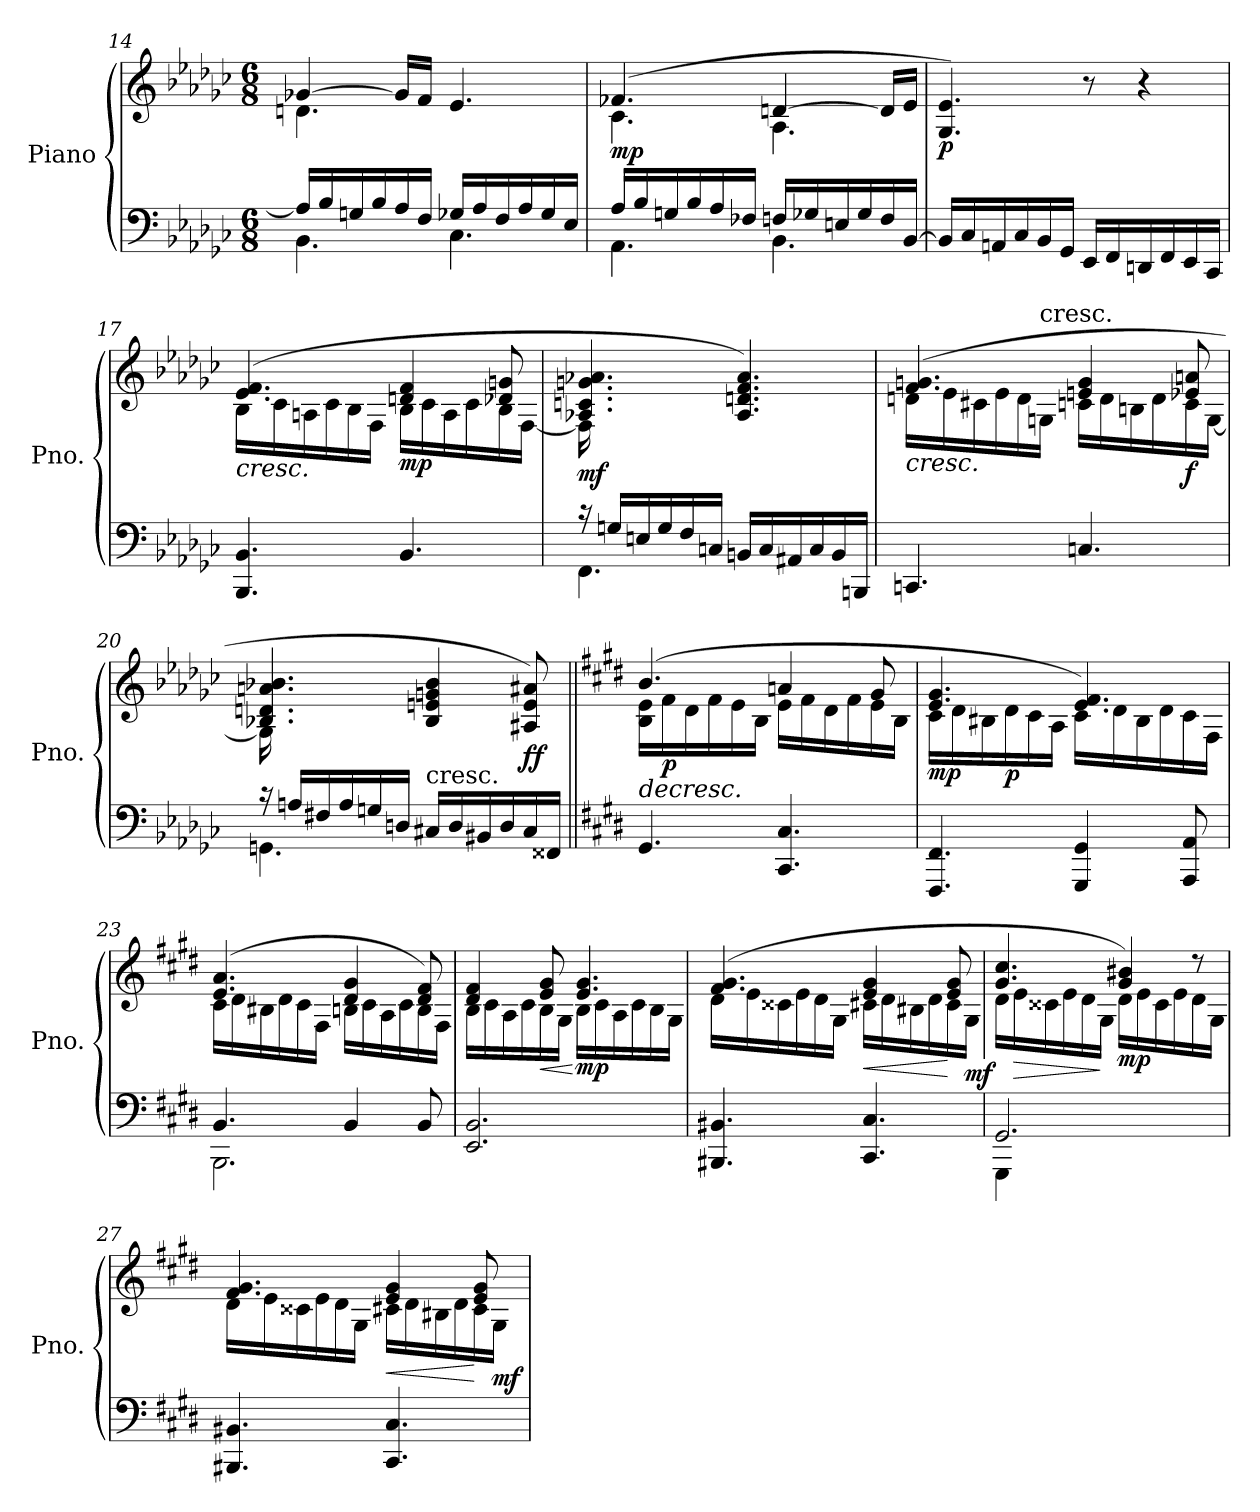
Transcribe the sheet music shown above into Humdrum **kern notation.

**kern	**kern	**dynam
*part1	*part1	*part1
*staff2	*staff1	*staff1/2
*I"Piano	*	*
*I'Pno.	*	*
*clefF4	*clefG2	*
*k[b-e-a-d-g-c-]	*k[b-e-a-d-g-c-]	*
*G-:	*G-:	*
*M6/8	*M6/8	*
=14	=14	=14
*^	*^	*
16A-/LL]	4.BB-\	[4g-X/	4.dn\	.
16B-/	.	.	.	.
16Gn/	.	.	.	.
16B-/	.	.	.	.
16A-/	.	16g-/LL]	.	.
16F/JJ	.	16f/JJ	.	.
16G-X/LL	4.C-\	4.e-/	4.ryy	.
16A-/	.	.	.	.
16F/	.	.	.	.
16A-/	.	.	.	.
16G-/	.	.	.	.
16E-/JJ	.	.	.	.
!!LO:LB:g=z	!!
=15	=15	=15	=15	=15
!	!	!	!	!LO:DY:b
16A-/LL	4.AA-\	(>4.f-X/	4.c-\	mp
16B-/	.	.	.	.
16Gn/	.	.	.	.
16B-/	.	.	.	.
16A-/	.	.	.	.
16F-X/JJ	.	.	.	.
16Fn/LL	4.BB-\	[4dn/	4.A-\	.
16G-X/	.	.	.	.
16En/	.	.	.	.
16G-/	.	.	.	.
16F/	.	16d/LL]	.	.
[16BB-/JJ	.	16e-/JJ	.	.
*v	*v	*	*	*
*	*v	*v	*
=16	=16	=16
!	!	!LO:DY:b
16BB-/LL]	4.G-/ 4.e-/)	p
16C-/	.	.
16AAn/	.	.
16C-/	.	.
16BB-/	.	.
16GG-/JJ	.	.
16EE-/LL	8r	.
16FF/	.	.
16DDn/	4r	.
16FF/	.	.
16EE-/	.	.
16CC-/JJ	.	.
!!LO:LB:g=z
=17	=17	=17
!	!	!LO:HP:b
*	*^	*
4.BBB-/ 4.BB-/	(>4.e-/ 4.f/	16B-\LL	<
.	.	16c-\	.
.	.	16An\	.
.	.	16c-\	.
.	.	16B-\	.
.	.	16F\JJ	.
!	!	!	!LO:DY:b
4.BB-/	4dn/ 4f/	16B-\LL	mp
.	.	16c-\	.
.	.	16A\	.
.	.	16c-\	.
.	8d-X/ 8gn/	16B-\	.
.	.	[16F\JJ	[
=18	=18	=18	=18
*^	*	*	*
!	!	!	!	!LO:DY:b
16r	4.FF\	4.A-X/ 4.cn/ 4.gn/ 4.a-X/	16F\]	mf
16Gn/LL	.	.	2ryy	.
16En/	.	.	.	.
16G/	.	.	.	.
16F/	.	.	.	.
16Cn/JJ	.	.	.	.
16BBn/LL	4.ryy	4.A-/ 4.dn/ 4.f/ 4.a-/)	.	.
16C/	.	.	.	.
16AA#X/	.	.	.	.
16C/	.	.	8.ryy	.
16BB/	.	.	.	.
16BBBn/JJ	.	.	.	.
*v	*v	*	*	*
!!LO:LB:g=z	!!
=19	=19	=19	=19
!	!	!	!LO:HP:b
4.CCn/	(>4.f/ 4.gn/	16dn\LL	<
.	.	16e-\	.
.	.	16c#X\	.
.	.	16e-\	.
.	.	16d\	.
!	!	!LO:TX:a:t=cresc.	!
.	.	16Gn\JJ	.
4.Cn/	4en/ 4g/	16cn\LL	.
.	.	16d\	.
.	.	16Bn\	.
.	.	16d\	.
!	!	!	!LO:DY:b
.	8e-X/ 8an/	16c\	f
.	.	[16G\JJ	[
=20	=20	=20	=20
*^	*	*	*
16r	4.GGn\	4.B-X/ 4.dn/ 4.an/ 4.b-X/	16G\]	.
16An/LL	.	.	2ryy	.
16F#X/	.	.	.	.
16A/	.	.	.	.
16Gn/	.	.	.	.
16Dn/JJ	.	.	.	.
!LO:TX:a:t=cresc.	!	!	!	!
16C#X/LL	4.ryy	4B-/ 4en/ 4gn/ 4b-/	.	.
16D/	.	.	.	.
16BB#X/	.	.	.	.
16D/	.	.	8.ryy	.
!	!	!	!	!LO:DY:b
16C#/	.	8A#X/ 8e/ 8a#X/)	.	ff
16FF##X/JJ	.	.	.	.
*v	*v	*	*	*
!!LO:LB:g=z	!!
=21||	=21||	=21||	=21||
*k[f#c#g#d#]	*k[f#c#g#d#]	*	*
*E:	*E:	*	*
!	!	!	!LO:HP:b
!	!	!	!LO:DY:n=1:b
!	!	!	!LO:DY:n=2:b
4.GG#/	(>4.b/	16B\ 16e\LL	> fp f
!	!	!	!LO:DY:n=3:b
.	.	16f#\	p
.	.	16d#\	.
.	.	16f#\	]
.	.	16e\	.
.	.	16B\JJ	.
4.CC#/ 4.C#/	4an/	16e\LL	.
.	.	16f#\	.
.	.	16d#\	.
.	.	16f#\	.
.	8g#/	16e\	.
.	.	16B\JJ	.
=22	=22	=22	=22
!	!	!	!LO:DY:b
4.FFF#/ 4.FF#/	4.e/ 4.g#/	16c#\LL	mp
.	.	16d#\	.
.	.	16B#X\	.
!	!	!	!LO:DY:b
.	.	16d#\	p
.	.	16c#\	.
.	.	16A\JJ	.
4GGG#/ 4GG#/	4.e/ 4.f#/)	16c#\LL	.
.	.	16d#\	.
.	.	16B#\	.
.	.	16d#\	.
8AAA/ 8AA/	.	16c#\	.
.	.	16F#\JJ	.
!!LO:PB:g=z	!!
=23	=23	=23	=23
*^	*	*	*
4.BB/	2.BBB\	(>4.e/ 4.a/	16c#\LL	.
.	.	.	16d#\	.
.	.	.	16B#X\	.
.	.	.	16d#\	.
.	.	.	16c#\	.
.	.	.	16F#\JJ	.
4BB/	.	4d#/ 4g#/	16Bn\LL	.
.	.	.	16c#\	.
.	.	.	16A\	.
.	.	.	16c#\	.
8BB/	.	8d#/ 8f#/)	16B\	.
.	.	.	16F#\JJ	.
*v	*v	*	*	*
=24	=24	=24	=24
2.EE/ 2.BB/	4d#/ 4f#/	16B\LL	.
.	.	16c#\	.
.	.	16A\	.
.	.	16c#\	.
!	!	!	!LO:HP:b
.	8e/ 8g#/	16B\	<
.	.	16G#\JJ	.
!	!	!	!LO:DY:n=1:b
.	4.e/ 4.g#/	16B\LL	[ mp
.	.	16c#\	.
.	.	16A\	.
.	.	16c#\	.
.	.	16B\	.
.	.	16G#\JJ	.
!!LO:LB:g=z	!!
=25	=25	=25	=25
4.BBB#X/ 4.BB#X/	(>4.f#/ 4.g#/	16d#\LL	.
.	.	16e\	.
.	.	16c##X\	.
.	.	16e\	.
.	.	16d#\	.
.	.	16G#\JJ	.
!	!	!	!LO:HP:b
4.CC#/ 4.C#/	4e/ 4g#/	16c#X\LL	<
.	.	16d#\	.
.	.	16B#X\	.
.	.	16d#\	.
.	8e/ 8g#/	16c#\	[
!	!	!	!LO:DY:b
.	.	16G#\JJ	mf
=26	=26	=26	=26
*^	*	*	*
2.GG#/	4GGG#\	4.g#/ 4.cc#/	16d#\LL	.
!	!	!	!	!LO:HP:b
.	.	.	16e\	>
.	.	.	16c##X\	.
.	.	.	16e\	.
.	2ryy	.	16d#\	.
.	.	.	16G#\JJ	]
!	!	!	!	!LO:DY:b
.	.	4g#/ 4b#X/)	16d#\LL	mp
.	.	.	16e\	.
.	.	.	16c##\	.
.	.	.	16e\	.
.	.	8r	16d#\	.
.	.	.	16G#\JJ	.
*v	*v	*	*	*
!!LO:LB:g=z	!!
=27	=27	=27	=27
4.BBB#X/ 4.BB#X/	4.f#/ 4.g#/	16d#\LL	.
.	.	16e\	.
.	.	16c##X\	.
.	.	16e\	.
.	.	16d#\	.
.	.	16G#\JJ	.
!	!	!	!LO:HP:b
4.CC#/ 4.C#/	4e/ 4g#/	16c#X\LL	<
.	.	16d#\	.
.	.	16B#X\	.
.	.	16d#\	.
.	8e/ 8g#/	16c#\	[
!	!	!	!LO:DY:b
.	.	16G#\JJ	mf
*	*v	*v	*
=	=	=
*-	*-	*-
